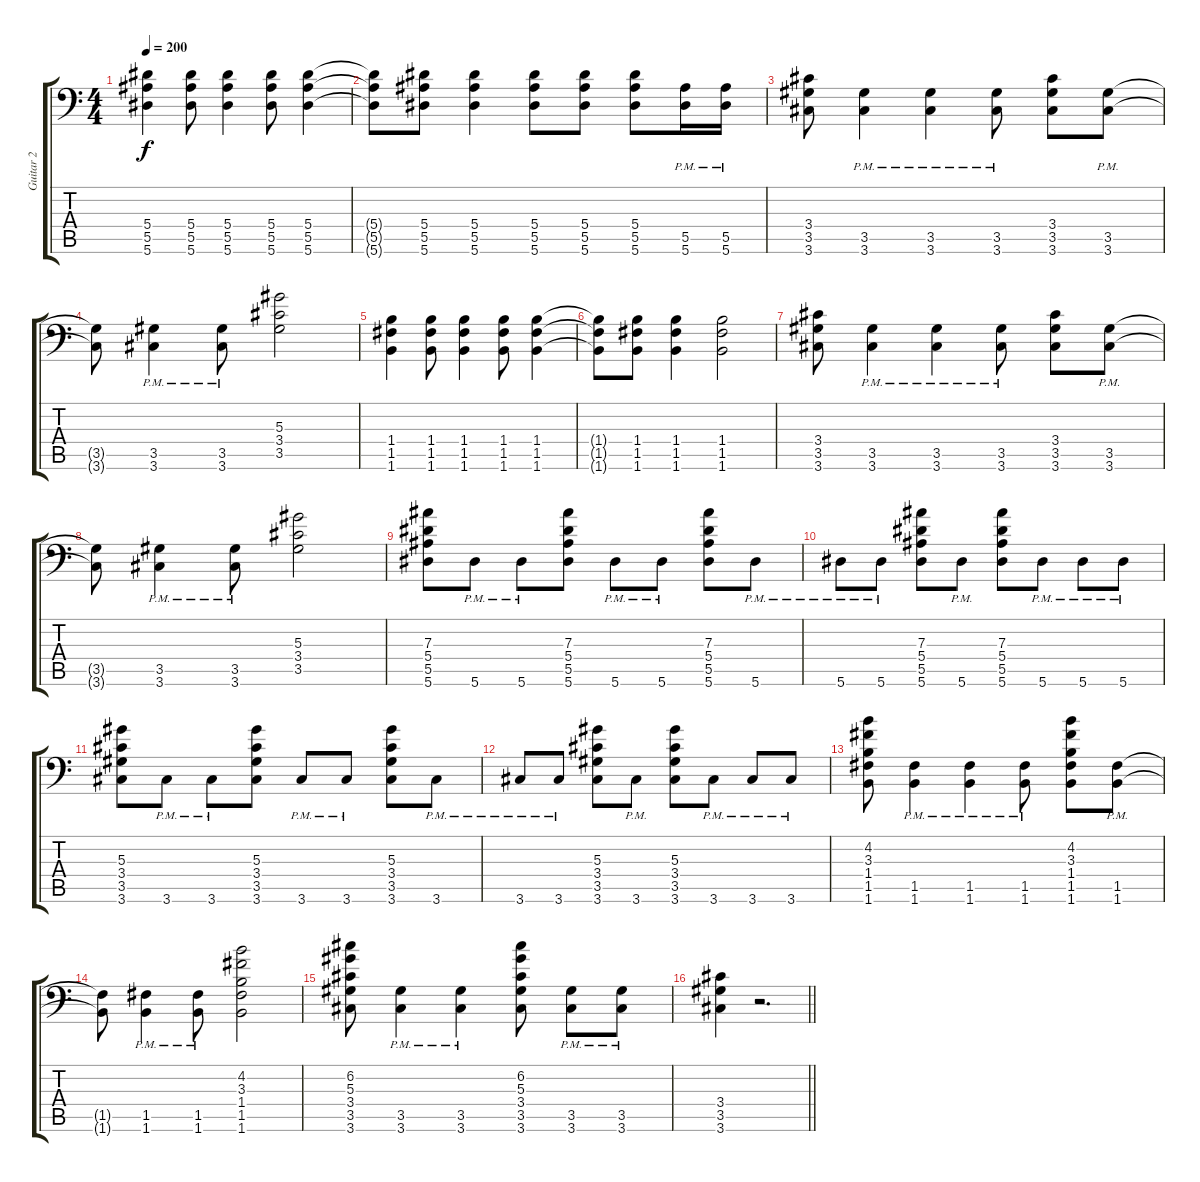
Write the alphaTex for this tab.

\track ("Guitar 2" "Guitar 2") {instrument overdrivenguitar}
\staff {score tabs}
\tuning (C4 G3 Eb3 Bb2 F2 Bb1) {hide}
\ts (4 4)
\section ("" "")
\tempo 200
\clef f4
\ks c
(5.4 5.5 5.6).4{dy f} (5.4 5.5 5.6).8 (5.4 5.5 5.6).4 (5.4 5.5 5.6).8 (5.4 5.5 5.6).4 |
(5.4{t} 5.5{t} 5.6{t}).8 (5.4 5.5 5.6).8 (5.4 5.5 5.6).4 (5.4 5.5 5.6).8 (5.4 5.5 5.6).8 (5.4 5.5 5.6).8 (5.5{pm} 5.6{pm}).16 (5.5{pm} 5.6{pm}).16 |
(3.4 3.5 3.6).8 (3.5{pm} 3.6{pm}).4 (3.5{pm} 3.6{pm}).4 (3.5{pm} 3.6{pm}).8 (3.4 3.5 3.6).8 (3.5{pm} 3.6{pm}).8 |
(3.5{t} 3.6{t}).8 (3.5{pm} 3.6{pm}).4 (3.5{pm} 3.6{pm}).8 (5.3 3.4 3.5).2 |
(1.4 1.5 1.6).4 (1.4 1.5 1.6).8 (1.4 1.5 1.6).4 (1.4 1.5 1.6).8 (1.4 1.5 1.6).4 |
(1.4{t} 1.5{t} 1.6{t}).8 (1.4 1.5 1.6).8 (1.4 1.5 1.6).4 (1.4 1.5 1.6).2 |
(3.4 3.5 3.6).8 (3.5{pm} 3.6{pm}).4 (3.5{pm} 3.6{pm}).4 (3.5{pm} 3.6{pm}).8 (3.4 3.5 3.6).8 (3.5{pm} 3.6{pm}).8 |
(3.5{t} 3.6{t}).8 (3.5{pm} 3.6{pm}).4 (3.5{pm} 3.6{pm}).8 (5.3 3.4 3.5).2 |
(7.3 5.4 5.5 5.6).8 5.6{pm}.8 5.6{pm}.8 (7.3 5.4 5.5 5.6).8 5.6{pm}.8 5.6{pm}.8 (7.3 5.4 5.5 5.6).8 5.6{pm}.8 |
5.6{pm}.8 5.6{pm}.8 (7.3 5.4 5.5 5.6).8 5.6{pm}.8 (7.3 5.4 5.5 5.6).8 5.6{pm}.8 5.6{pm}.8 5.6{pm}.8 |
(5.3 3.4 3.5 3.6).8 3.6{pm}.8 3.6{pm}.8 (5.3 3.4 3.5 3.6).8 3.6{pm}.8 3.6{pm}.8 (5.3 3.4 3.5 3.6).8 3.6{pm}.8 |
3.6{pm}.8 3.6{pm}.8 (5.3 3.4 3.5 3.6).8 3.6{pm}.8 (5.3 3.4 3.5 3.6).8 3.6{pm}.8 3.6{pm}.8 3.6{pm}.8 |
(4.2 3.3 1.4 1.5 1.6).8 (1.5{pm} 1.6{pm}).4 (1.5{pm} 1.6{pm}).4 (1.5{pm} 1.6{pm}).8 (4.2 3.3 1.4 1.5 1.6).8 (1.5{pm} 1.6{pm}).8 |
(1.5{t} 1.6{t}).8 (1.5{pm} 1.6{pm}).4 (1.5{pm} 1.6{pm}).8 (4.2 3.3 1.4 1.5 1.6).2 |
(6.2 5.3 3.4 3.5 3.6).8 (3.5{pm} 3.6{pm}).4 (3.5{pm} 3.6{pm}).4 (6.2 5.3 3.4 3.5 3.6).8 (3.5{pm} 3.6{pm}).8 (3.5{pm} 3.6{pm}).8 |
\barLineRight lightlight
(3.4 3.5 3.6).4 r.2{d}
